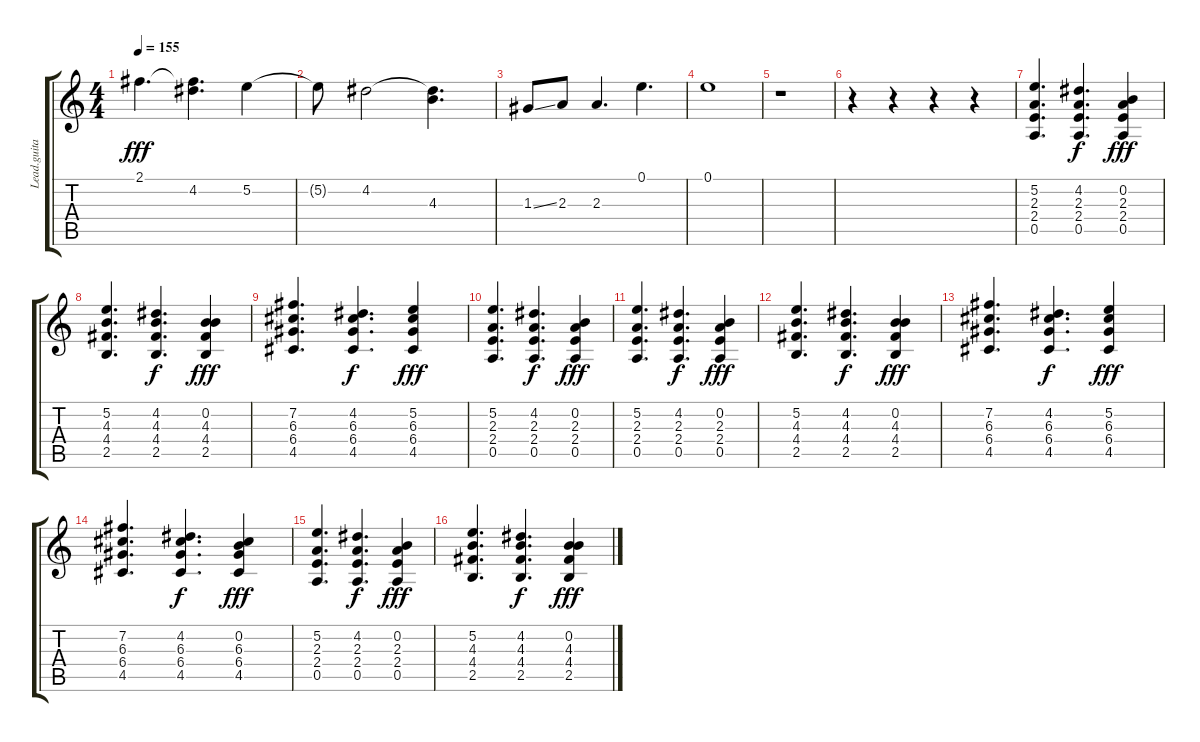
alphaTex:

\track ("Lead.guitar" "Lead.guita") {instrument electricguitarclean}
\staff {score tabs}
\tuning (E4 B3 G3 D3 A2 E2) {hide}
\ts (4 4)
\tempo 155
\clef g2
\ks c
2.1.4{d dy fff} (2.1{t} 4.2).4{d} 5.2.4 |
5.2{t}.8 4.2.2 (4.2{t} 4.3).4{d} |
1.3{ss}.8 2.3.8 2.3.4{d} 0.1.4{d} |
0.1.1 |
r.1 |
r.4 r.4 r.4 r.4 |
(5.2 2.3 2.4 0.5).4{d} (4.2 2.3 2.4 0.5).4{d dy f} (0.2 2.3 2.4 0.5).4{dy fff} |
(5.2 4.3 4.4 2.5).4{d} (4.2 4.3 4.4 2.5).4{d dy f} (0.2 4.3 4.4 2.5).4{dy fff} |
(7.2 6.3 6.4 4.5).4{d} (4.2 6.3 6.4 4.5).4{d dy f} (5.2 6.3 6.4 4.5).4{dy fff} |
(5.2 2.3 2.4 0.5).4{d} (4.2 2.3 2.4 0.5).4{d dy f} (0.2 2.3 2.4 0.5).4{dy fff} |
(5.2 2.3 2.4 0.5).4{d} (4.2 2.3 2.4 0.5).4{d dy f} (0.2 2.3 2.4 0.5).4{dy fff} |
(5.2 4.3 4.4 2.5).4{d} (4.2 4.3 4.4 2.5).4{d dy f} (0.2 4.3 4.4 2.5).4{dy fff} |
(7.2 6.3 6.4 4.5).4{d} (4.2 6.3 6.4 4.5).4{d dy f} (5.2 6.3 6.4 4.5).4{dy fff} |
(7.2 6.3 6.4 4.5).4{d} (4.2 6.3 6.4 4.5).4{d dy f} (0.2 6.3 6.4 4.5).4{dy fff} |
(5.2 2.3 2.4 0.5).4{d} (4.2 2.3 2.4 0.5).4{d dy f} (0.2 2.3 2.4 0.5).4{dy fff} |
(5.2 4.3 4.4 2.5).4{d} (4.2 4.3 4.4 2.5).4{d dy f} (0.2 4.3 4.4 2.5).4{dy fff}
